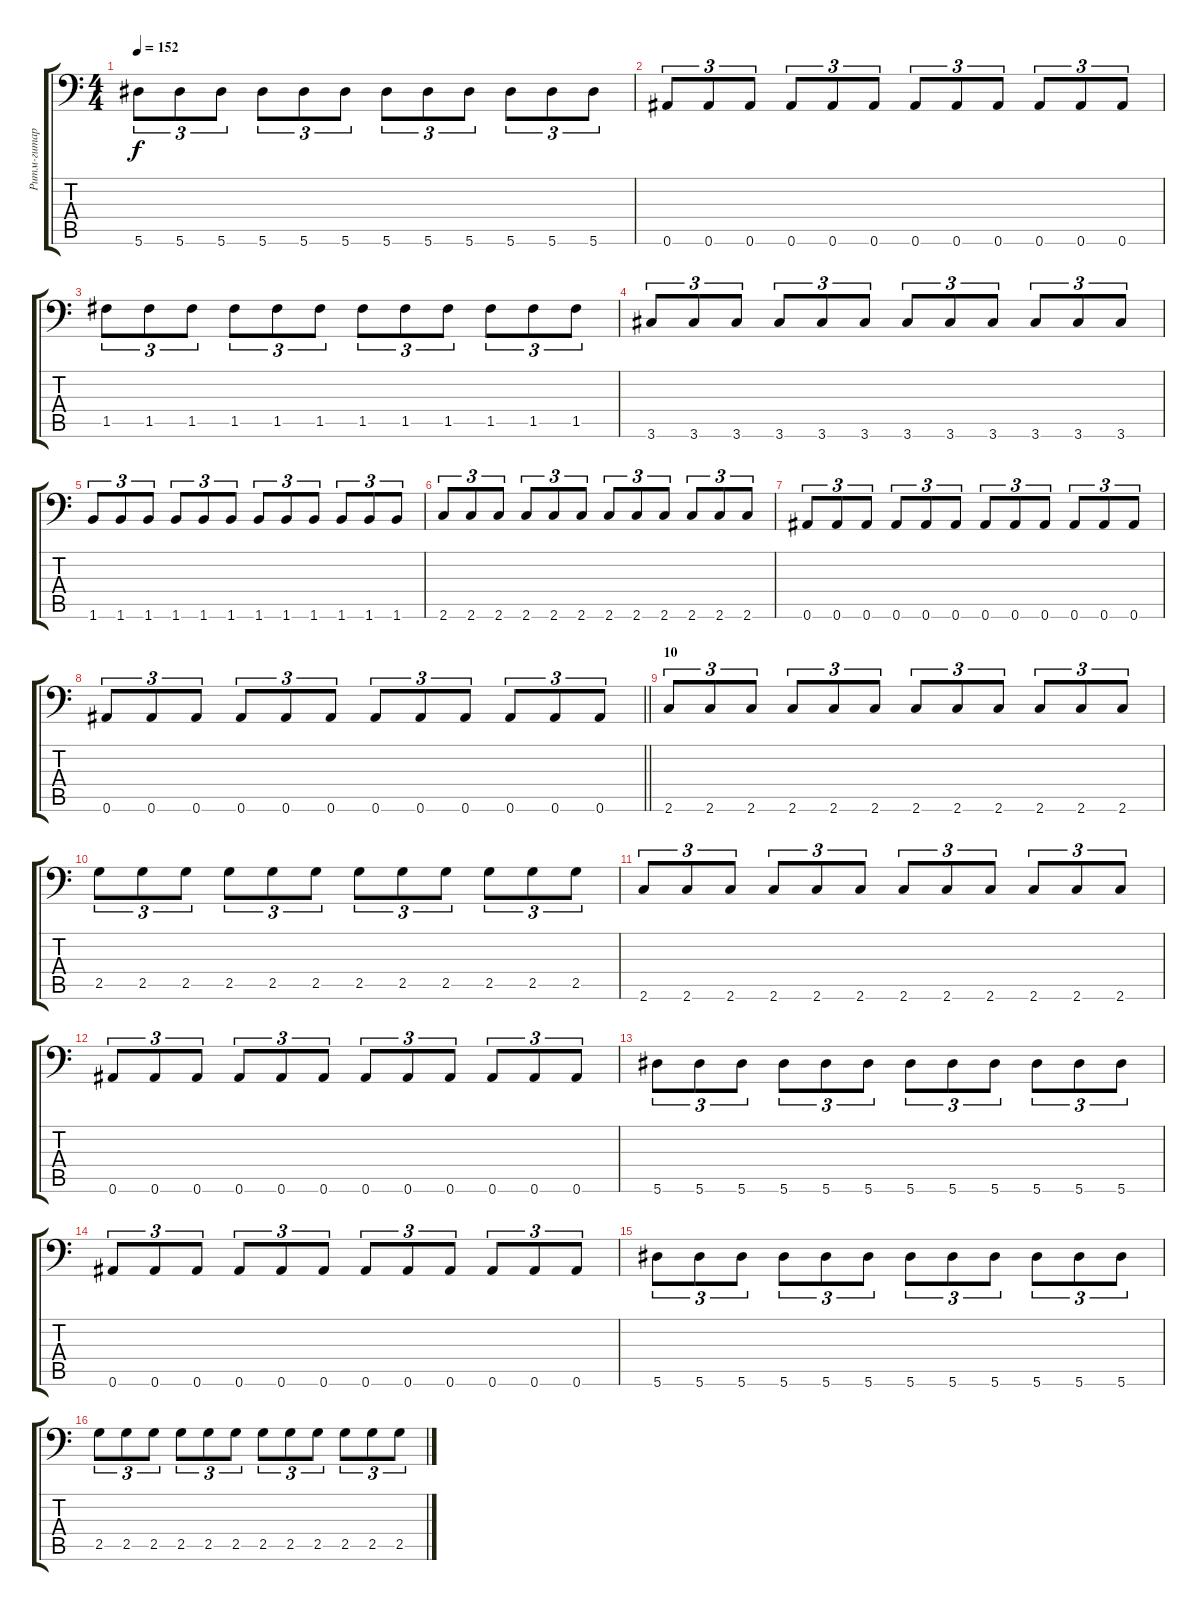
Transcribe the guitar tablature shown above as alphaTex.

\track ("Ритм-гитара" "Ритм-гитар") {instrument overdrivenguitar}
\staff {score tabs}
\tuning (C4 G3 Eb3 Bb2 F2 Bb1) {hide}
\ts (4 4)
\tempo 152
\clef f4
\ks c
5.6.8{tu (3 2) dy f} 5.6.8{tu (3 2)} 5.6.8{tu (3 2)} 5.6.8{tu (3 2)} 5.6.8{tu (3 2)} 5.6.8{tu (3 2)} 5.6.8{tu (3 2)} 5.6.8{tu (3 2)} 5.6.8{tu (3 2)} 5.6.8{tu (3 2)} 5.6.8{tu (3 2)} 5.6.8{tu (3 2)} |
0.6.8{tu (3 2)} 0.6.8{tu (3 2)} 0.6.8{tu (3 2)} 0.6.8{tu (3 2)} 0.6.8{tu (3 2)} 0.6.8{tu (3 2)} 0.6.8{tu (3 2)} 0.6.8{tu (3 2)} 0.6.8{tu (3 2)} 0.6.8{tu (3 2)} 0.6.8{tu (3 2)} 0.6.8{tu (3 2)} |
1.5.8{tu (3 2)} 1.5.8{tu (3 2)} 1.5.8{tu (3 2)} 1.5.8{tu (3 2)} 1.5.8{tu (3 2)} 1.5.8{tu (3 2)} 1.5.8{tu (3 2)} 1.5.8{tu (3 2)} 1.5.8{tu (3 2)} 1.5.8{tu (3 2)} 1.5.8{tu (3 2)} 1.5.8{tu (3 2)} |
3.6.8{tu (3 2)} 3.6.8{tu (3 2)} 3.6.8{tu (3 2)} 3.6.8{tu (3 2)} 3.6.8{tu (3 2)} 3.6.8{tu (3 2)} 3.6.8{tu (3 2)} 3.6.8{tu (3 2)} 3.6.8{tu (3 2)} 3.6.8{tu (3 2)} 3.6.8{tu (3 2)} 3.6.8{tu (3 2)} |
1.6.8{tu (3 2)} 1.6.8{tu (3 2)} 1.6.8{tu (3 2)} 1.6.8{tu (3 2)} 1.6.8{tu (3 2)} 1.6.8{tu (3 2)} 1.6.8{tu (3 2)} 1.6.8{tu (3 2)} 1.6.8{tu (3 2)} 1.6.8{tu (3 2)} 1.6.8{tu (3 2)} 1.6.8{tu (3 2)} |
2.6.8{tu (3 2)} 2.6.8{tu (3 2)} 2.6.8{tu (3 2)} 2.6.8{tu (3 2)} 2.6.8{tu (3 2)} 2.6.8{tu (3 2)} 2.6.8{tu (3 2)} 2.6.8{tu (3 2)} 2.6.8{tu (3 2)} 2.6.8{tu (3 2)} 2.6.8{tu (3 2)} 2.6.8{tu (3 2)} |
0.6.8{tu (3 2)} 0.6.8{tu (3 2)} 0.6.8{tu (3 2)} 0.6.8{tu (3 2)} 0.6.8{tu (3 2)} 0.6.8{tu (3 2)} 0.6.8{tu (3 2)} 0.6.8{tu (3 2)} 0.6.8{tu (3 2)} 0.6.8{tu (3 2)} 0.6.8{tu (3 2)} 0.6.8{tu (3 2)} |
\barLineRight lightlight
0.6.8{tu (3 2)} 0.6.8{tu (3 2)} 0.6.8{tu (3 2)} 0.6.8{tu (3 2)} 0.6.8{tu (3 2)} 0.6.8{tu (3 2)} 0.6.8{tu (3 2)} 0.6.8{tu (3 2)} 0.6.8{tu (3 2)} 0.6.8{tu (3 2)} 0.6.8{tu (3 2)} 0.6.8{tu (3 2)} |
\section ("" "10")
2.6.8{tu (3 2)} 2.6.8{tu (3 2)} 2.6.8{tu (3 2)} 2.6.8{tu (3 2)} 2.6.8{tu (3 2)} 2.6.8{tu (3 2)} 2.6.8{tu (3 2)} 2.6.8{tu (3 2)} 2.6.8{tu (3 2)} 2.6.8{tu (3 2)} 2.6.8{tu (3 2)} 2.6.8{tu (3 2)} |
2.5.8{tu (3 2)} 2.5.8{tu (3 2)} 2.5.8{tu (3 2)} 2.5.8{tu (3 2)} 2.5.8{tu (3 2)} 2.5.8{tu (3 2)} 2.5.8{tu (3 2)} 2.5.8{tu (3 2)} 2.5.8{tu (3 2)} 2.5.8{tu (3 2)} 2.5.8{tu (3 2)} 2.5.8{tu (3 2)} |
2.6.8{tu (3 2)} 2.6.8{tu (3 2)} 2.6.8{tu (3 2)} 2.6.8{tu (3 2)} 2.6.8{tu (3 2)} 2.6.8{tu (3 2)} 2.6.8{tu (3 2)} 2.6.8{tu (3 2)} 2.6.8{tu (3 2)} 2.6.8{tu (3 2)} 2.6.8{tu (3 2)} 2.6.8{tu (3 2)} |
0.6.8{tu (3 2)} 0.6.8{tu (3 2)} 0.6.8{tu (3 2)} 0.6.8{tu (3 2)} 0.6.8{tu (3 2)} 0.6.8{tu (3 2)} 0.6.8{tu (3 2)} 0.6.8{tu (3 2)} 0.6.8{tu (3 2)} 0.6.8{tu (3 2)} 0.6.8{tu (3 2)} 0.6.8{tu (3 2)} |
5.6.8{tu (3 2)} 5.6.8{tu (3 2)} 5.6.8{tu (3 2)} 5.6.8{tu (3 2)} 5.6.8{tu (3 2)} 5.6.8{tu (3 2)} 5.6.8{tu (3 2)} 5.6.8{tu (3 2)} 5.6.8{tu (3 2)} 5.6.8{tu (3 2)} 5.6.8{tu (3 2)} 5.6.8{tu (3 2)} |
0.6.8{tu (3 2)} 0.6.8{tu (3 2)} 0.6.8{tu (3 2)} 0.6.8{tu (3 2)} 0.6.8{tu (3 2)} 0.6.8{tu (3 2)} 0.6.8{tu (3 2)} 0.6.8{tu (3 2)} 0.6.8{tu (3 2)} 0.6.8{tu (3 2)} 0.6.8{tu (3 2)} 0.6.8{tu (3 2)} |
5.6.8{tu (3 2)} 5.6.8{tu (3 2)} 5.6.8{tu (3 2)} 5.6.8{tu (3 2)} 5.6.8{tu (3 2)} 5.6.8{tu (3 2)} 5.6.8{tu (3 2)} 5.6.8{tu (3 2)} 5.6.8{tu (3 2)} 5.6.8{tu (3 2)} 5.6.8{tu (3 2)} 5.6.8{tu (3 2)} |
2.5.8{tu (3 2)} 2.5.8{tu (3 2)} 2.5.8{tu (3 2)} 2.5.8{tu (3 2)} 2.5.8{tu (3 2)} 2.5.8{tu (3 2)} 2.5.8{tu (3 2)} 2.5.8{tu (3 2)} 2.5.8{tu (3 2)} 2.5.8{tu (3 2)} 2.5.8{tu (3 2)} 2.5.8{tu (3 2)}
